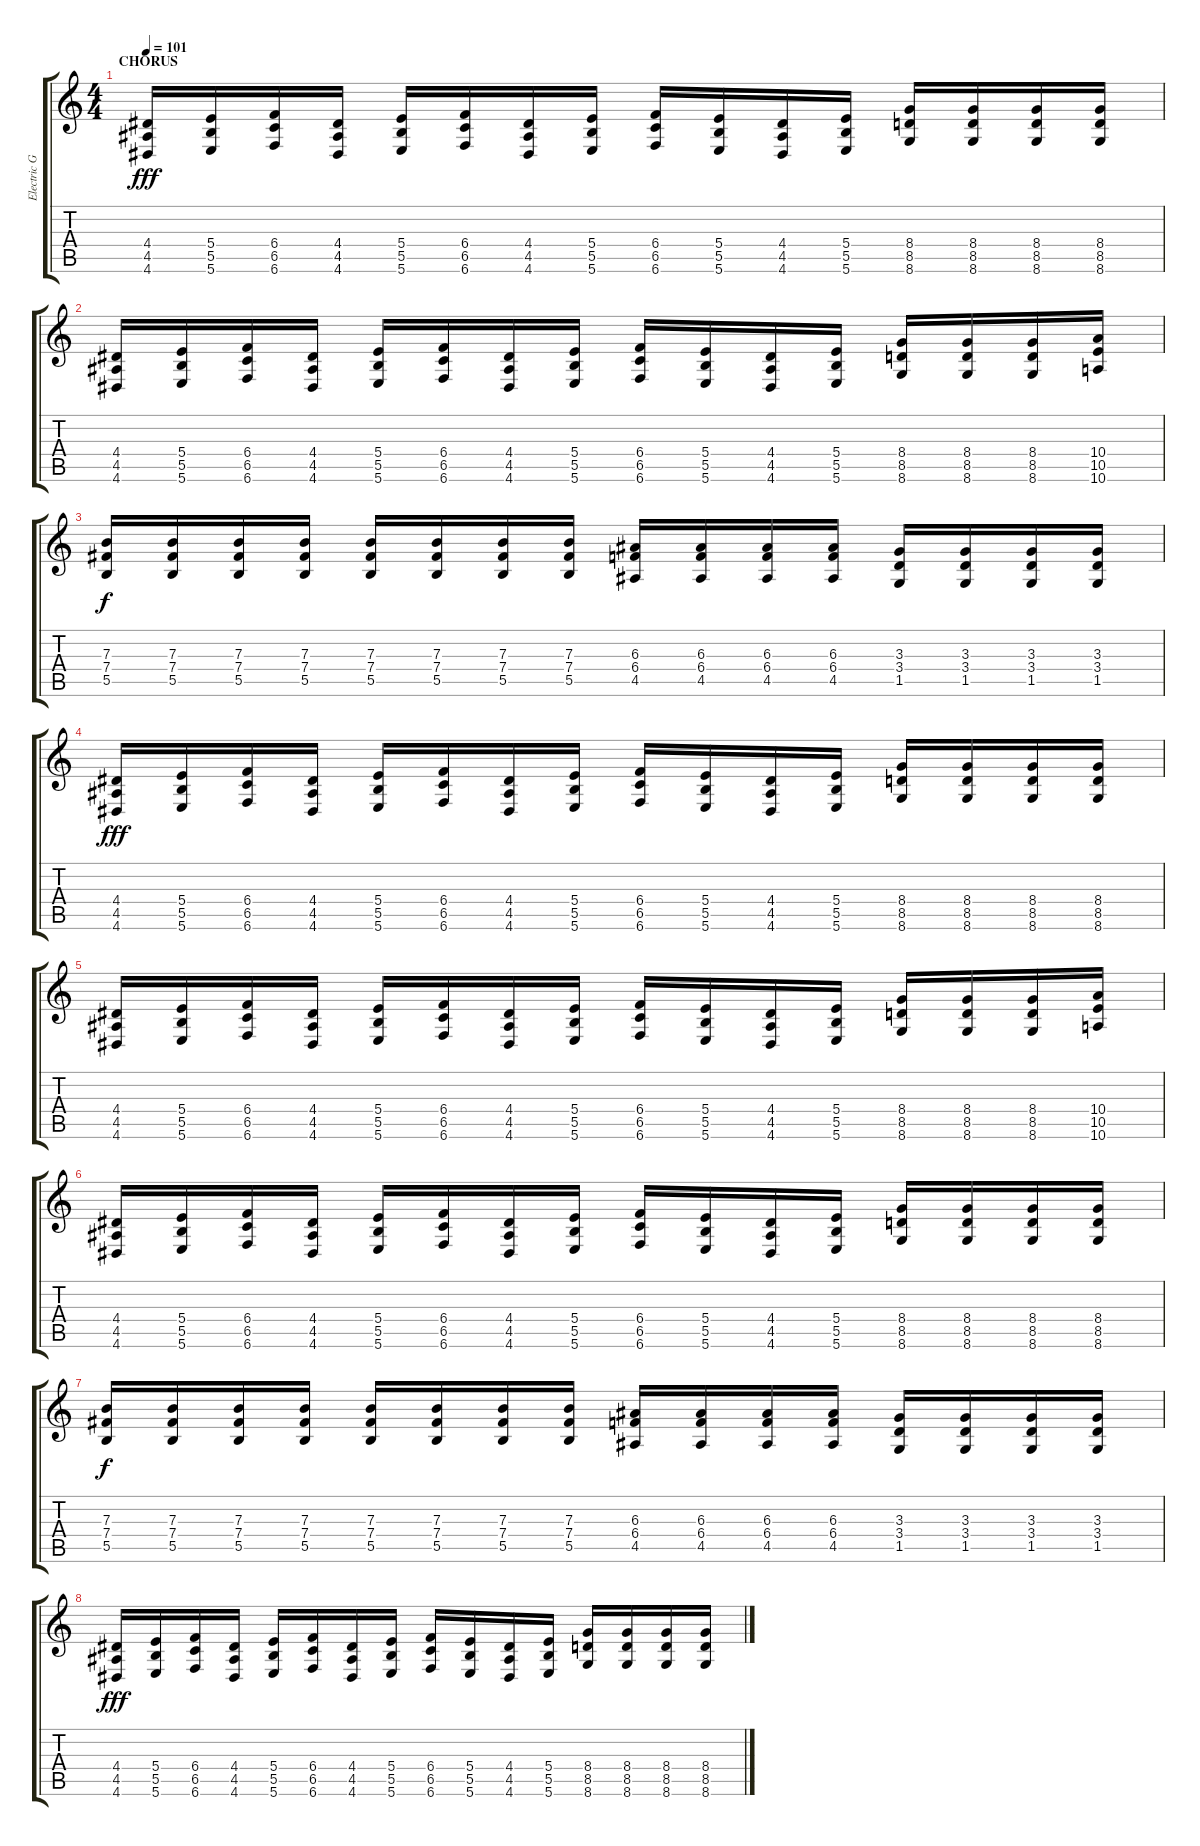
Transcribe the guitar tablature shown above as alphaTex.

\track ("Electric Guitar 2" "Electric G") {instrument distortionguitar}
\staff {score tabs}
\tuning (Db4 Ab3 E3 B2 Gb2 B1) {hide}
\ts (4 4)
\section ("" "CHORUS")
\tempo 101
\clef g2
\ks c
(4.4 4.5 4.6).16{dy fff} (5.4 5.5 5.6).16 (6.4 6.5 6.6).16 (4.4 4.5 4.6).16 (5.4 5.5 5.6).16 (6.4 6.5 6.6).16 (4.4 4.5 4.6).16 (5.4 5.5 5.6).16 (6.4 6.5 6.6).16 (5.4 5.5 5.6).16 (4.4 4.5 4.6).16 (5.4 5.5 5.6).16 (8.4 8.5 8.6).16 (8.4 8.5 8.6).16 (8.4 8.5 8.6).16 (8.4 8.5 8.6).16 |
(4.4 4.5 4.6).16 (5.4 5.5 5.6).16 (6.4 6.5 6.6).16 (4.4 4.5 4.6).16 (5.4 5.5 5.6).16 (6.4 6.5 6.6).16 (4.4 4.5 4.6).16 (5.4 5.5 5.6).16 (6.4 6.5 6.6).16 (5.4 5.5 5.6).16 (4.4 4.5 4.6).16 (5.4 5.5 5.6).16 (8.4 8.5 8.6).16 (8.4 8.5 8.6).16 (8.4 8.5 8.6).16 (10.4 10.5 10.6).16 |
(7.3 7.4 5.5).16{dy f} (7.3 7.4 5.5).16 (7.3 7.4 5.5).16 (7.3 7.4 5.5).16 (7.3 7.4 5.5).16 (7.3 7.4 5.5).16 (7.3 7.4 5.5).16 (7.3 7.4 5.5).16 (6.3 6.4 4.5).16 (6.3 6.4 4.5).16 (6.3 6.4 4.5).16 (6.3 6.4 4.5).16 (3.3 3.4 1.5).16 (3.3 3.4 1.5).16 (3.3 3.4 1.5).16 (3.3 3.4 1.5).16 |
(4.4 4.5 4.6).16{dy fff} (5.4 5.5 5.6).16 (6.4 6.5 6.6).16 (4.4 4.5 4.6).16 (5.4 5.5 5.6).16 (6.4 6.5 6.6).16 (4.4 4.5 4.6).16 (5.4 5.5 5.6).16 (6.4 6.5 6.6).16 (5.4 5.5 5.6).16 (4.4 4.5 4.6).16 (5.4 5.5 5.6).16 (8.4 8.5 8.6).16 (8.4 8.5 8.6).16 (8.4 8.5 8.6).16 (8.4 8.5 8.6).16 |
(4.4 4.5 4.6).16 (5.4 5.5 5.6).16 (6.4 6.5 6.6).16 (4.4 4.5 4.6).16 (5.4 5.5 5.6).16 (6.4 6.5 6.6).16 (4.4 4.5 4.6).16 (5.4 5.5 5.6).16 (6.4 6.5 6.6).16 (5.4 5.5 5.6).16 (4.4 4.5 4.6).16 (5.4 5.5 5.6).16 (8.4 8.5 8.6).16 (8.4 8.5 8.6).16 (8.4 8.5 8.6).16 (10.4 10.5 10.6).16 |
(4.4 4.5 4.6).16 (5.4 5.5 5.6).16 (6.4 6.5 6.6).16 (4.4 4.5 4.6).16 (5.4 5.5 5.6).16 (6.4 6.5 6.6).16 (4.4 4.5 4.6).16 (5.4 5.5 5.6).16 (6.4 6.5 6.6).16 (5.4 5.5 5.6).16 (4.4 4.5 4.6).16 (5.4 5.5 5.6).16 (8.4 8.5 8.6).16 (8.4 8.5 8.6).16 (8.4 8.5 8.6).16 (8.4 8.5 8.6).16 |
(7.3 7.4 5.5).16{dy f} (7.3 7.4 5.5).16 (7.3 7.4 5.5).16 (7.3 7.4 5.5).16 (7.3 7.4 5.5).16 (7.3 7.4 5.5).16 (7.3 7.4 5.5).16 (7.3 7.4 5.5).16 (6.3 6.4 4.5).16 (6.3 6.4 4.5).16 (6.3 6.4 4.5).16 (6.3 6.4 4.5).16 (3.3 3.4 1.5).16 (3.3 3.4 1.5).16 (3.3 3.4 1.5).16 (3.3 3.4 1.5).16 |
(4.4 4.5 4.6).16{dy fff} (5.4 5.5 5.6).16 (6.4 6.5 6.6).16 (4.4 4.5 4.6).16 (5.4 5.5 5.6).16 (6.4 6.5 6.6).16 (4.4 4.5 4.6).16 (5.4 5.5 5.6).16 (6.4 6.5 6.6).16 (5.4 5.5 5.6).16 (4.4 4.5 4.6).16 (5.4 5.5 5.6).16 (8.4 8.5 8.6).16 (8.4 8.5 8.6).16 (8.4 8.5 8.6).16 (8.4 8.5 8.6).16
